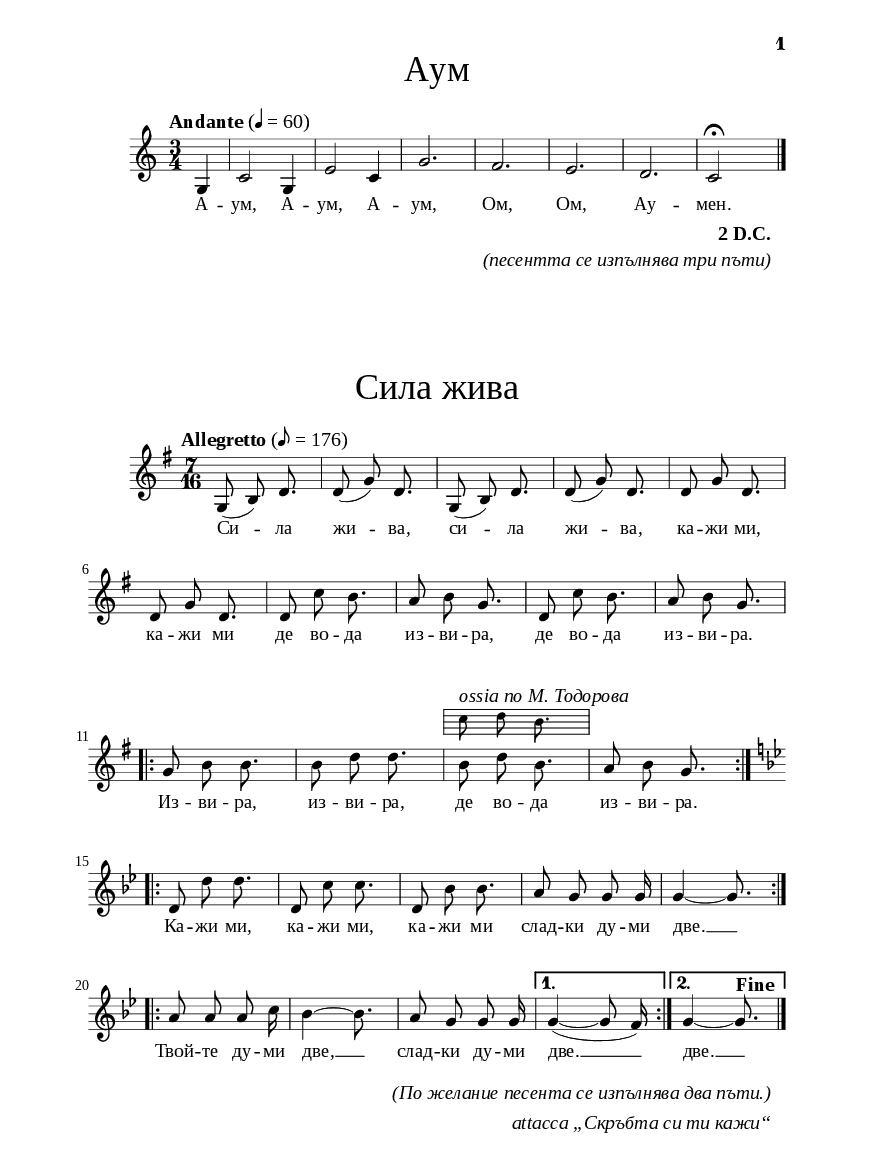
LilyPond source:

\version "2.24.4"

% include paper part and global functions
\include "include/globals.ily"

\bookpart {

  \label #'ref075
  \tocItem \markup "Аум"
  \include "include/bookpart-paper.ily"
  \paper {
      print-first-page-number = ##t
      bookpart-level-page-numbering = ##t
  print-page-number = ##t
      first-page-number = #59
}
\score {
    \include "include/score-layout.ily"

    \new Voice \absolute {

      \clef treble
      \key c \major
      \time 3/4
      \tempoFunc "Andante" 4 "60"
      \autoBeamOff
      \partial 4

      g4 |  c'2 g4 | e'2 c'4 | g'2. |  f'2. | e'2. | d'2. | c'2 \fermata s4 | \bar "|."
    }

    \addlyrics {
      А -- ум, А
      -- ум, А -- ум, Ом, Ом, Ау -- мен.
    }

    \header {
      title = \titleFunc #'ref_desc_4 "Аум" "Aum"
    }

    \midi{}

  } % score

  \markup \dc-one "2 D.C."
  \markup \huge \italic \dc-one-nobold "(песентта се изпълнява три пъти)"

  \markup \vspace #4

  \label #'ref076_2
  \tocItem \markup "Сила жива"
  \include "include/bookpart-paper.ily"
  \score {
    \include "include/score-layout.ily"

    \new Staff = main \absolute {
      \clef treble
      \key g \major
      \time 7/16
      \tempoFunc "Allegretto" 8 "176"
      \autoBeamOff


      g8 ( b ) d'8. | d'8 ( g' ) d'8. | g8 ( b ) d'8. | d'8 ( g' ) d'8. | d'8 g' d'8. \break | % 6

      d'8 g' d'8. | d'8 c'' b'8. | a'8 b' g'8. | d'8 c'' b'8. | a'8 b' g'8. \break |

      \bar ".|:-|"  g'8 b' b'8. | b'8 d'' d''8. |


      <<
        { b'8 d''8 b'8. }

        \new Staff \with {
          \override VerticalAxisGroup.default-staff-staff-spacing =
          #'((basic-distance . 5.5)
             (padding . -10))
          \remove "Time_signature_engraver"
          alignAboveContext = #"main"
          fontSize = #-1.5
          \override StaffSymbol.staff-space = #(magstep -2)
          \override StaffSymbol.thickness = #(magstep -2)
          firstClef = ##f
        }
        {\autoBeamOff c''8 ^\markup { \large \italic "ossia по М. Тодорова"}  d''8 b'8.}
      >>



      | a'8 b' g'8. \bar ":.|.:" \break

      \key g \minor \repeat volta 2 { d'8 d'' d''8. | d'8 c'' c''8. | d'8 bes' bes'8. | a'8 g' g' g'16 | g'4 ~ g'8. } \break |

      \repeat volta 2 { a'8 a' a' c''16 | bes'4 ~ bes'8. | a'8 g' g' g'16 |}
      \alternative { {  g'4 ( ~ g'8 f'16 )  | } { \override Score.MetronomeMark.outside-staff-priority = #99 \override Score.MetronomeMark.X-extent=#'(0.5 . 2) g'4~\tempo " Fine" g'8. | \bar "|."} }


    }

    \addlyrics {
      Си -- ла жи
      -- ва, си -- ла жи -- ва, ка -- жи ми, ка -- жи
      ми де во -- да из -- ви -- ра, де во -- да из
      -- ви -- ра. Из -- ви -- ра, из -- ви -- ра, де
      во -- да из -- ви -- ра. Ка -- жи ми, ка -- жи
      ми, ка -- жи ми слад -- ки ду -- ми две. __ Твой --
      те ду -- ми две, __ слад -- ки ду -- ми две. __
      две. __}

      \header {
        title = \titleFunc #'ref_desc_12 "Сила жива" "Sila živa"
      }

      \midi{}

    } % score

    \markup \huge \italic \dc-one-nobold "(По желание песента се изпълнява два пъти.)"
    \markup \huge \italic \dc-one-nobold "attacca „Скръбта си ти кажи“"






  } % bookpart
